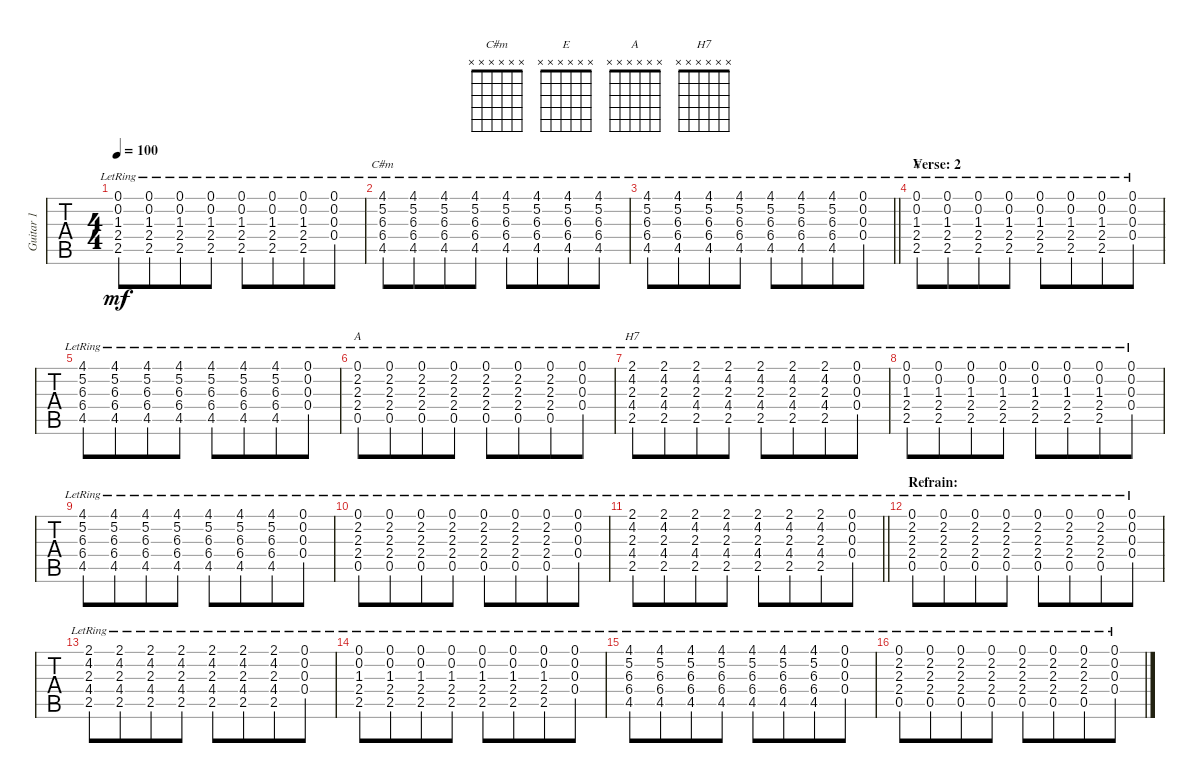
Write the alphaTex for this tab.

\track ("Guitar 1" "Guitar 1") {instrument acousticguitarsteel}
\staff {tabs}
\tuning (E4 B3 G3 D3 A2 E2) {hide}
\chord ("C#m" x x x x x x)
\chord ("E" x x x x x x)
\chord ("A" x x x x x x)
\chord ("H7" x x x x x x)
\ts (4 4)
\tempo 100
\clef g2
\ks c
(0.1{lr} 0.2{lr} 1.3{lr} 2.4{lr} 2.5{lr}).8{dy mf} (0.1{lr} 0.2{lr} 1.3{lr} 2.4{lr} 2.5{lr}).8{beam merge} (0.1{lr} 0.2{lr} 1.3{lr} 2.4{lr} 2.5{lr}).8 (0.1{lr} 0.2{lr} 1.3{lr} 2.4{lr} 2.5{lr}).8 (0.1{lr} 0.2{lr} 1.3{lr} 2.4{lr} 2.5{lr}).8 (0.1{lr} 0.2{lr} 1.3{lr} 2.4{lr} 2.5{lr}).8{beam merge} (0.1{lr} 0.2{lr} 1.3{lr} 2.4{lr} 2.5{lr}).8 (0.1{lr} 0.2{lr} 0.3{lr} 0.4{lr}).8 |
(4.1{lr} 5.2{lr} 6.3{lr} 6.4{lr} 4.5{lr}).8{ch "C#m"} (4.1{lr} 5.2{lr} 6.3{lr} 6.4{lr} 4.5{lr}).8{beam merge} (4.1{lr} 5.2{lr} 6.3{lr} 6.4{lr} 4.5{lr}).8 (4.1{lr} 5.2{lr} 6.3{lr} 6.4{lr} 4.5{lr}).8 (4.1{lr} 5.2{lr} 6.3{lr} 6.4{lr} 4.5{lr}).8 (4.1{lr} 5.2{lr} 6.3{lr} 6.4{lr} 4.5{lr}).8{beam merge} (4.1{lr} 5.2{lr} 6.3{lr} 6.4{lr} 4.5{lr}).8 (4.1{lr} 5.2{lr} 6.3{lr} 6.4{lr} 4.5{lr}).8 |
\barLineRight lightlight
(4.1{lr} 5.2{lr} 6.3{lr} 6.4{lr} 4.5{lr}).8 (4.1{lr} 5.2{lr} 6.3{lr} 6.4{lr} 4.5{lr}).8{beam merge} (4.1{lr} 5.2{lr} 6.3{lr} 6.4{lr} 4.5{lr}).8 (4.1{lr} 5.2{lr} 6.3{lr} 6.4{lr} 4.5{lr}).8 (4.1{lr} 5.2{lr} 6.3{lr} 6.4{lr} 4.5{lr}).8 (4.1{lr} 5.2{lr} 6.3{lr} 6.4{lr} 4.5{lr}).8{beam merge} (4.1{lr} 5.2{lr} 6.3{lr} 6.4{lr} 4.5{lr}).8 (0.1{lr} 0.2{lr} 0.3{lr} 0.4{lr}).8 |
\section ("" "Verse: 2")
(0.1{lr} 0.2{lr} 1.3{lr} 2.4{lr} 2.5{lr}).8{ch "E"} (0.1{lr} 0.2{lr} 1.3{lr} 2.4{lr} 2.5{lr}).8{beam merge} (0.1{lr} 0.2{lr} 1.3{lr} 2.4{lr} 2.5{lr}).8 (0.1{lr} 0.2{lr} 1.3{lr} 2.4{lr} 2.5{lr}).8 (0.1{lr} 0.2{lr} 1.3{lr} 2.4{lr} 2.5{lr}).8 (0.1{lr} 0.2{lr} 1.3{lr} 2.4{lr} 2.5{lr}).8{beam merge} (0.1{lr} 0.2{lr} 1.3{lr} 2.4{lr} 2.5{lr}).8 (0.1{lr} 0.2{lr} 0.3{lr} 0.4{lr}).8 |
(4.1{lr} 5.2{lr} 6.3{lr} 6.4{lr} 4.5{lr}).8 (4.1{lr} 5.2{lr} 6.3{lr} 6.4{lr} 4.5{lr}).8{beam merge} (4.1{lr} 5.2{lr} 6.3{lr} 6.4{lr} 4.5{lr}).8 (4.1{lr} 5.2{lr} 6.3{lr} 6.4{lr} 4.5{lr}).8 (4.1{lr} 5.2{lr} 6.3{lr} 6.4{lr} 4.5{lr}).8 (4.1{lr} 5.2{lr} 6.3{lr} 6.4{lr} 4.5{lr}).8{beam merge} (4.1{lr} 5.2{lr} 6.3{lr} 6.4{lr} 4.5{lr}).8 (0.1{lr} 0.2{lr} 0.3{lr} 0.4{lr}).8 |
(0.1{lr} 2.2{lr} 2.3{lr} 2.4{lr} 0.5{lr}).8{ch "A"} (0.1{lr} 2.2{lr} 2.3{lr} 2.4{lr} 0.5{lr}).8{beam merge} (0.1{lr} 2.2{lr} 2.3{lr} 2.4{lr} 0.5{lr}).8 (0.1{lr} 2.2{lr} 2.3{lr} 2.4{lr} 0.5{lr}).8 (0.1{lr} 2.2{lr} 2.3{lr} 2.4{lr} 0.5{lr}).8 (0.1{lr} 2.2{lr} 2.3{lr} 2.4{lr} 0.5{lr}).8{beam merge} (0.1{lr} 2.2{lr} 2.3{lr} 2.4{lr} 0.5{lr}).8 (0.1{lr} 0.2{lr} 0.3{lr} 0.4{lr}).8 |
(2.1{lr} 4.2{lr} 2.3{lr} 4.4{lr} 2.5{lr}).8{ch "H7"} (2.1{lr} 4.2{lr} 2.3{lr} 4.4{lr} 2.5{lr}).8{beam merge} (2.1{lr} 4.2{lr} 2.3{lr} 4.4{lr} 2.5{lr}).8 (2.1{lr} 4.2{lr} 2.3{lr} 4.4{lr} 2.5{lr}).8 (2.1{lr} 4.2{lr} 2.3{lr} 4.4{lr} 2.5{lr}).8 (2.1{lr} 4.2{lr} 2.3{lr} 4.4{lr} 2.5{lr}).8{beam merge} (2.1{lr} 4.2{lr} 2.3{lr} 4.4{lr} 2.5{lr}).8 (0.1{lr} 0.2{lr} 0.3{lr} 0.4{lr}).8 |
(0.1{lr} 0.2{lr} 1.3{lr} 2.4{lr} 2.5{lr}).8 (0.1{lr} 0.2{lr} 1.3{lr} 2.4{lr} 2.5{lr}).8{beam merge} (0.1{lr} 0.2{lr} 1.3{lr} 2.4{lr} 2.5{lr}).8 (0.1{lr} 0.2{lr} 1.3{lr} 2.4{lr} 2.5{lr}).8 (0.1{lr} 0.2{lr} 1.3{lr} 2.4{lr} 2.5{lr}).8 (0.1{lr} 0.2{lr} 1.3{lr} 2.4{lr} 2.5{lr}).8{beam merge} (0.1{lr} 0.2{lr} 1.3{lr} 2.4{lr} 2.5{lr}).8 (0.1{lr} 0.2{lr} 0.3{lr} 0.4{lr}).8 |
(4.1{lr} 5.2{lr} 6.3{lr} 6.4{lr} 4.5{lr}).8 (4.1{lr} 5.2{lr} 6.3{lr} 6.4{lr} 4.5{lr}).8{beam merge} (4.1{lr} 5.2{lr} 6.3{lr} 6.4{lr} 4.5{lr}).8 (4.1{lr} 5.2{lr} 6.3{lr} 6.4{lr} 4.5{lr}).8 (4.1{lr} 5.2{lr} 6.3{lr} 6.4{lr} 4.5{lr}).8 (4.1{lr} 5.2{lr} 6.3{lr} 6.4{lr} 4.5{lr}).8{beam merge} (4.1{lr} 5.2{lr} 6.3{lr} 6.4{lr} 4.5{lr}).8 (0.1{lr} 0.2{lr} 0.3{lr} 0.4{lr}).8 |
(0.1{lr} 2.2{lr} 2.3{lr} 2.4{lr} 0.5{lr}).8 (0.1{lr} 2.2{lr} 2.3{lr} 2.4{lr} 0.5{lr}).8{beam merge} (0.1{lr} 2.2{lr} 2.3{lr} 2.4{lr} 0.5{lr}).8 (0.1{lr} 2.2{lr} 2.3{lr} 2.4{lr} 0.5{lr}).8 (0.1{lr} 2.2{lr} 2.3{lr} 2.4{lr} 0.5{lr}).8 (0.1{lr} 2.2{lr} 2.3{lr} 2.4{lr} 0.5{lr}).8{beam merge} (0.1{lr} 2.2{lr} 2.3{lr} 2.4{lr} 0.5{lr}).8 (0.1{lr} 0.2{lr} 0.3{lr} 0.4{lr}).8 |
\barLineRight lightlight
(2.1{lr} 4.2{lr} 2.3{lr} 4.4{lr} 2.5{lr}).8 (2.1{lr} 4.2{lr} 2.3{lr} 4.4{lr} 2.5{lr}).8{beam merge} (2.1{lr} 4.2{lr} 2.3{lr} 4.4{lr} 2.5{lr}).8 (2.1{lr} 4.2{lr} 2.3{lr} 4.4{lr} 2.5{lr}).8 (2.1{lr} 4.2{lr} 2.3{lr} 4.4{lr} 2.5{lr}).8 (2.1{lr} 4.2{lr} 2.3{lr} 4.4{lr} 2.5{lr}).8{beam merge} (2.1{lr} 4.2{lr} 2.3{lr} 4.4{lr} 2.5{lr}).8 (0.1{lr} 0.2{lr} 0.3{lr} 0.4{lr}).8 |
\section ("" "Refrain:")
(0.1{lr} 2.2{lr} 2.3{lr} 2.4{lr} 0.5{lr}).8 (0.1{lr} 2.2{lr} 2.3{lr} 2.4{lr} 0.5{lr}).8{beam merge} (0.1{lr} 2.2{lr} 2.3{lr} 2.4{lr} 0.5{lr}).8 (0.1{lr} 2.2{lr} 2.3{lr} 2.4{lr} 0.5{lr}).8 (0.1{lr} 2.2{lr} 2.3{lr} 2.4{lr} 0.5{lr}).8 (0.1{lr} 2.2{lr} 2.3{lr} 2.4{lr} 0.5{lr}).8{beam merge} (0.1{lr} 2.2{lr} 2.3{lr} 2.4{lr} 0.5{lr}).8 (0.1{lr} 0.2{lr} 0.3{lr} 0.4{lr}).8 |
(2.1{lr} 4.2{lr} 2.3{lr} 4.4{lr} 2.5{lr}).8 (2.1{lr} 4.2{lr} 2.3{lr} 4.4{lr} 2.5{lr}).8{beam merge} (2.1{lr} 4.2{lr} 2.3{lr} 4.4{lr} 2.5{lr}).8 (2.1{lr} 4.2{lr} 2.3{lr} 4.4{lr} 2.5{lr}).8 (2.1{lr} 4.2{lr} 2.3{lr} 4.4{lr} 2.5{lr}).8 (2.1{lr} 4.2{lr} 2.3{lr} 4.4{lr} 2.5{lr}).8{beam merge} (2.1{lr} 4.2{lr} 2.3{lr} 4.4{lr} 2.5{lr}).8 (0.1{lr} 0.2{lr} 0.3{lr} 0.4{lr}).8 |
(0.1{lr} 0.2{lr} 1.3{lr} 2.4{lr} 2.5{lr}).8 (0.1{lr} 0.2{lr} 1.3{lr} 2.4{lr} 2.5{lr}).8{beam merge} (0.1{lr} 0.2{lr} 1.3{lr} 2.4{lr} 2.5{lr}).8 (0.1{lr} 0.2{lr} 1.3{lr} 2.4{lr} 2.5{lr}).8 (0.1{lr} 0.2{lr} 1.3{lr} 2.4{lr} 2.5{lr}).8 (0.1{lr} 0.2{lr} 1.3{lr} 2.4{lr} 2.5{lr}).8{beam merge} (0.1{lr} 0.2{lr} 1.3{lr} 2.4{lr} 2.5{lr}).8 (0.1{lr} 0.2{lr} 0.3{lr} 0.4{lr}).8 |
(4.1{lr} 5.2{lr} 6.3{lr} 6.4{lr} 4.5{lr}).8 (4.1{lr} 5.2{lr} 6.3{lr} 6.4{lr} 4.5{lr}).8{beam merge} (4.1{lr} 5.2{lr} 6.3{lr} 6.4{lr} 4.5{lr}).8 (4.1{lr} 5.2{lr} 6.3{lr} 6.4{lr} 4.5{lr}).8 (4.1{lr} 5.2{lr} 6.3{lr} 6.4{lr} 4.5{lr}).8 (4.1{lr} 5.2{lr} 6.3{lr} 6.4{lr} 4.5{lr}).8{beam merge} (4.1{lr} 5.2{lr} 6.3{lr} 6.4{lr} 4.5{lr}).8 (0.1{lr} 0.2{lr} 0.3{lr} 0.4{lr}).8 |
(0.1{lr} 2.2{lr} 2.3{lr} 2.4{lr} 0.5{lr}).8 (0.1{lr} 2.2{lr} 2.3{lr} 2.4{lr} 0.5{lr}).8{beam merge} (0.1{lr} 2.2{lr} 2.3{lr} 2.4{lr} 0.5{lr}).8 (0.1{lr} 2.2{lr} 2.3{lr} 2.4{lr} 0.5{lr}).8 (0.1{lr} 2.2{lr} 2.3{lr} 2.4{lr} 0.5{lr}).8 (0.1{lr} 2.2{lr} 2.3{lr} 2.4{lr} 0.5{lr}).8{beam merge} (0.1{lr} 2.2{lr} 2.3{lr} 2.4{lr} 0.5{lr}).8 (0.1{lr} 0.2{lr} 0.3{lr} 0.4{lr}).8
